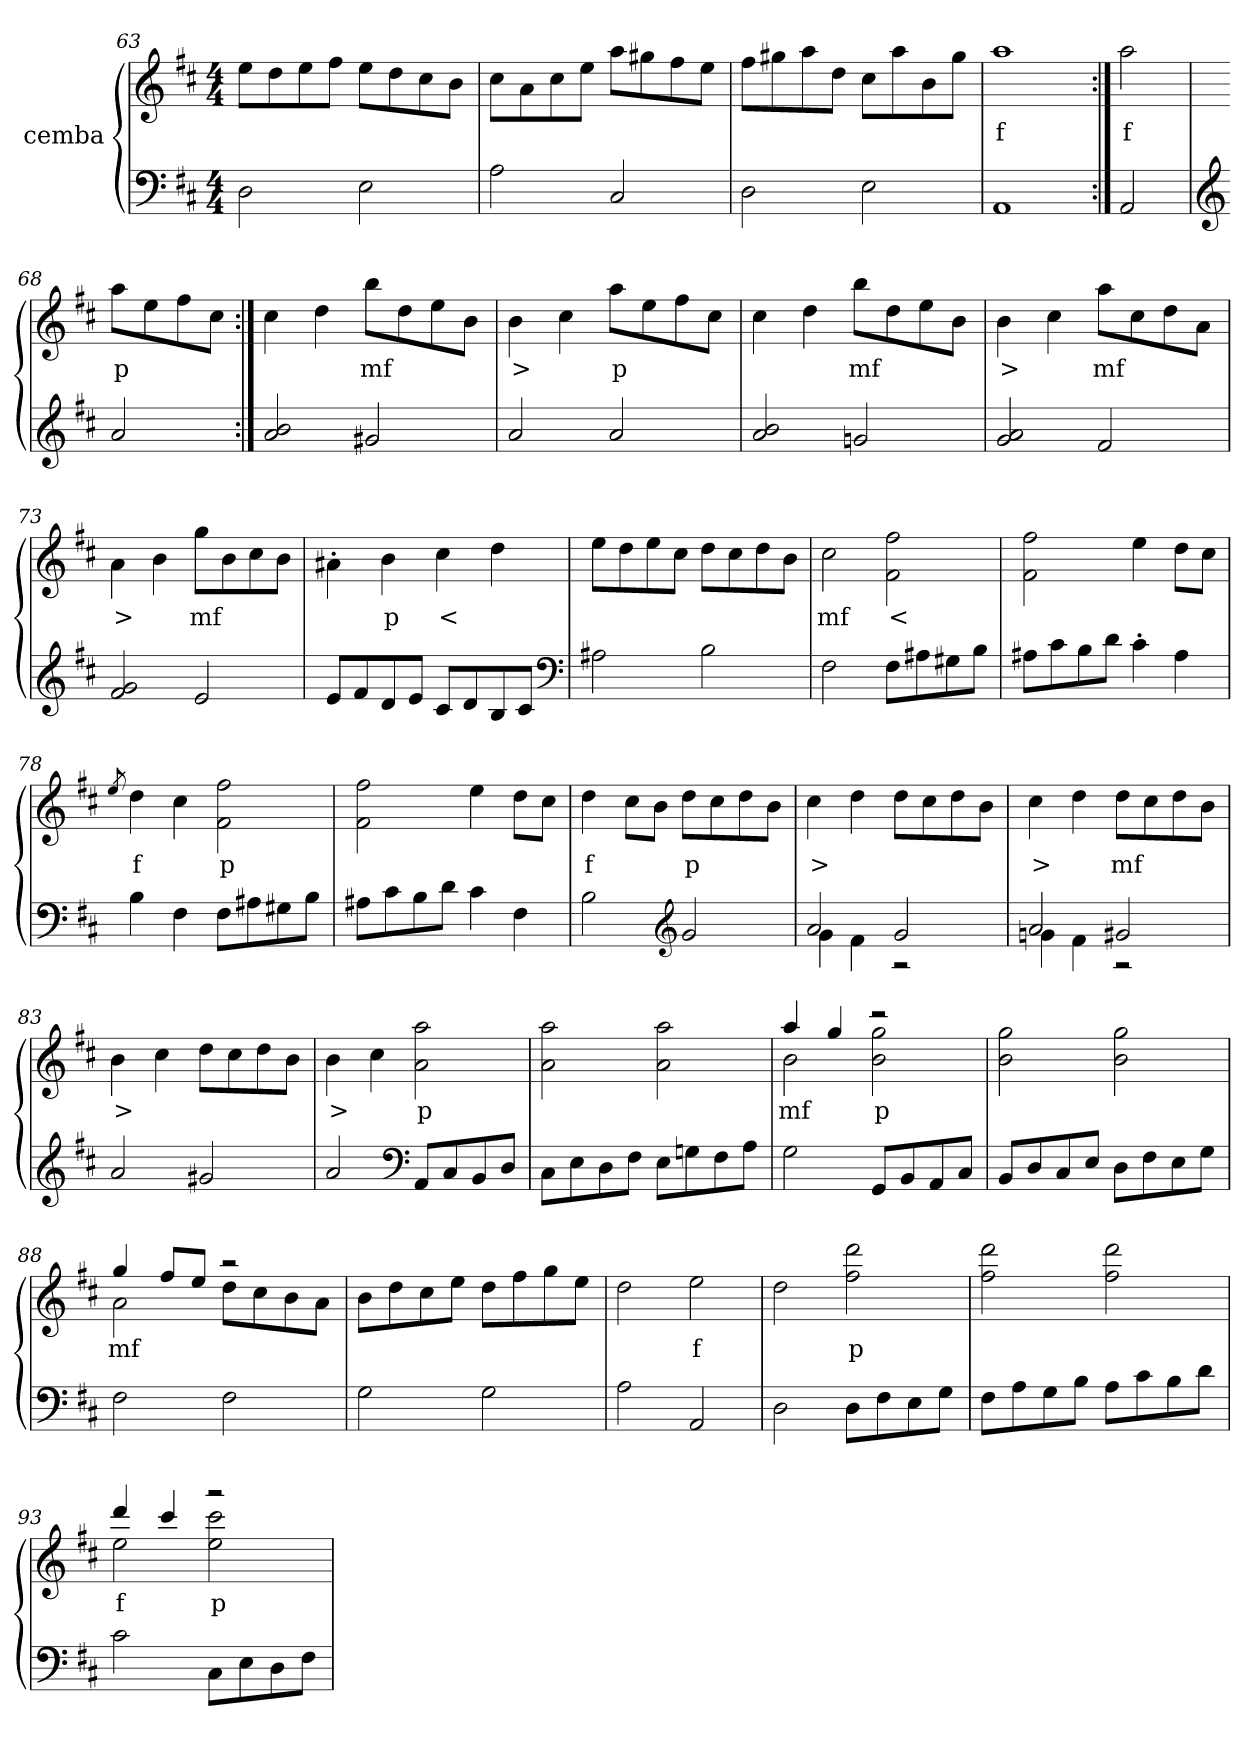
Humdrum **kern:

**kern	**kern	**text
*part2	*part1	*part1
*staff2	*staff1	*staff1
*I"cemba	*I"cemba	*
*clefF4	*clefG2	*
*k[f#c#]	*k[f#c#]	*
*D:	*D:	*
*M4/4	*M4/4	*
=63	=63	=63
2D\	8ee\L	.
.	8dd\	.
.	8ee\	.
.	8ff#\J	.
2E\	8ee\L	.
.	8dd\	.
.	8cc#\	.
.	8b\J	.
=64	=64	=64
2A\	8cc#\L	.
.	8a\	.
.	8cc#\	.
.	8ee\J	.
2C#/	8aa\L	.
.	8gg#X\	.
.	8ff#\	.
.	8ee\J	.
=65	=65	=65
2D\	8ff#\L	.
.	8gg#X\	.
.	8aa\	.
.	8dd\J	.
2E\	8cc#\L	.
.	8aa\	.
.	8b\	.
.	8gg#\J	.
=66	=66	=66
1AA	1aa	f
=67:|!	=67:|!	=67:|!
2AA/	2aa\	f
=68	=68	=68
*clefG2	*	*
2a/	8aa\L	p
.	8ee\	.
.	8ff#\	.
.	8cc#\J	.
=69:|!	=69:|!	=69:|!
2a/ 2b/	4cc#\	.
.	4dd\	.
2g#X/	8bb\L	mf
.	8dd\	.
.	8ee\	.
.	8b\J	.
=70	=70	=70
2a/	4b\	>
.	4cc#\	.
2a/	8aa\L	p
.	8ee\	.
.	8ff#\	.
.	8cc#\J	.
=71	=71	=71
2a/ 2b/	4cc#\	.
.	4dd\	.
2gn/	8bb\L	mf
.	8dd\	.
.	8ee\	.
.	8b\J	.
=72	=72	=72
2g/ 2a/	4b\	>
.	4cc#\	.
2f#/	8aa\L	mf
.	8cc#\	.
.	8dd\	.
.	8a\J	.
=73	=73	=73
2f#/ 2g/	4a\	>
.	4b\	.
2e/	8gg\L	mf
.	8b\	.
.	8cc#\	.
.	8b\J	.
=74	=74	=74
8e/L	4a#X'>\	.
8f#/	.	.
8d/	4b\	p
8e/J	.	.
8c#/L	4cc#\	<
8d/	.	.
8B/	4dd\	.
8c#/J	.	.
*clefF4	*	*
=75	=75	=75
2A#X\	8ee\L	.
.	8dd\	.
.	8ee\	.
.	8cc#\J	.
2B\	8dd\L	.
.	8cc#\	.
.	8dd\	.
.	8b\J	.
=76	=76	=76
2F#\	2cc#\	mf
8F#\L	2f#\ 2ff#\	<
8A#X\	.	.
8G#X\	.	.
8B\J	.	.
=77	=77	=77
8A#X\L	2f#\ 2ff#\	.
8c#\	.	.
8B\	.	.
8d\J	.	.
4c#'>\	4ee\	.
4A#\	8dd\L	.
.	8cc#\J	.
=78	=78	=78
.	8qee/	.
4B\	4dd\	f
4F#\	4cc#\	.
8F#\L	2f#\ 2ff#\	p
8A#X\	.	.
8G#X\	.	.
8B\J	.	.
=79	=79	=79
8A#X\L	2f#\ 2ff#\	.
8c#\	.	.
8B\	.	.
8d\J	.	.
4c#\	4ee\	.
4F#\	8dd\L	.
.	8cc#\J	.
=80	=80	=80
2B\	4dd\	f
.	8cc#\L	.
.	8b\J	.
*clefG2	*	*
2g/	8dd\L	p
.	8cc#\	.
.	8dd\	.
.	8b\J	.
=81	=81	=81
*^	*	*
2a/	4g\	4cc#\	>
.	4f#\	4dd\	.
2g/	2r	8dd\L	.
.	.	8cc#\	.
.	.	8dd\	.
.	.	8b\J	.
=82	=82	=82	=82
2a/	4gn\	4cc#\	>
.	4f#\	4dd\	.
2g#X/	2r	8dd\L	mf
.	.	8cc#\	.
.	.	8dd\	.
.	.	8b\J	.
*v	*v	*	*
=83	=83	=83
2a/	4b\	>
.	4cc#\	.
2g#X/	8dd\L	.
.	8cc#\	.
.	8dd\	.
.	8b\J	.
=84	=84	=84
2a/	4b\	>
.	4cc#\	.
*clefF4	*	*
8AA/L	2a\ 2aa\	p
8C#/	.	.
8BB/	.	.
8D/J	.	.
=85	=85	=85
8C#\L	2a\ 2aa\	.
8E\	.	.
8D\	.	.
8F#\J	.	.
8E\L	2a\ 2aa\	.
8Gn\	.	.
8F#\	.	.
8A\J	.	.
=86	=86	=86
*	*^	*
2G\	4aa/	2b\	mf
.	4gg/	.	.
8GG/L	2r	2b\ 2gg\	p
8BB/	.	.	.
8AA/	.	.	.
8C#/J	.	.	.
*	*v	*v	*
=87	=87	=87
8BB/L	2b\ 2gg\	.
8D/	.	.
8C#/	.	.
8E/J	.	.
8D\L	2b\ 2gg\	.
8F#\	.	.
8E\	.	.
8G\J	.	.
=88	=88	=88
*	*^	*
2F#\	4gg/	2a\	mf
.	8ff#/L	.	.
.	8ee/J	.	.
2F#\	2r	8dd\L	.
.	.	8cc#\	.
.	.	8b\	.
.	.	8a\J	.
*	*v	*v	*
=89	=89	=89
2G\	8b\L	.
.	8dd\	.
.	8cc#\	.
.	8ee\J	.
2G\	8dd\L	.
.	8ff#\	.
.	8gg\	.
.	8ee\J	.
=90	=90	=90
2A\	2dd\	.
2AA/	2ee\	f
=91	=91	=91
2D\	2dd\	.
8D\L	2ff#\ 2ddd\	p
8F#\	.	.
8E\	.	.
8G\J	.	.
=92	=92	=92
8F#\L	2ff#\ 2ddd\	.
8A\	.	.
8G\	.	.
8B\J	.	.
8A\L	2ff#\ 2ddd\	.
8c#\	.	.
8B\	.	.
8d\J	.	.
=93	=93	=93
*	*^	*
2c#\	4ddd/	2ee\	f
.	4ccc#/	.	.
8C#\L	2r	2ee\ 2ccc#\	p
8E\	.	.	.
8D\	.	.	.
8F#\J	.	.	.
*	*v	*v	*
=	=	=
*-	*-	*-
